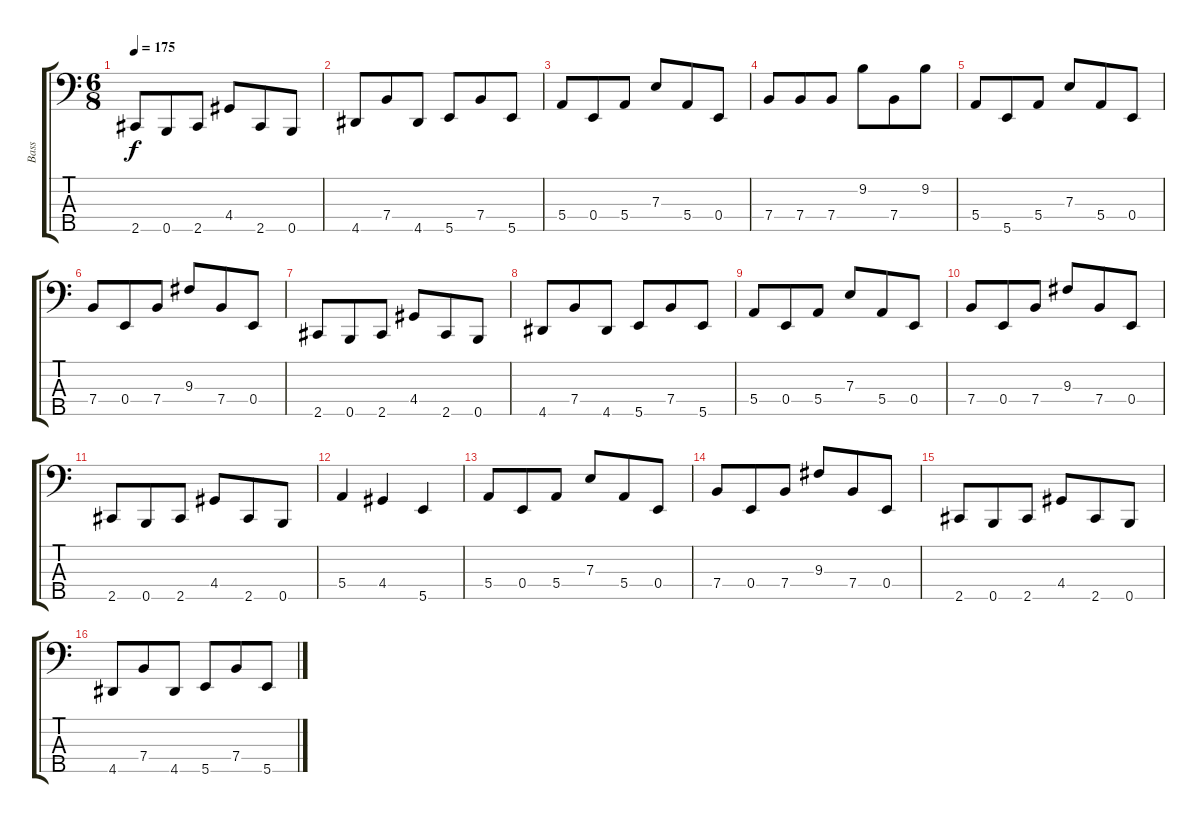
\track ("Bass" "Bass") {instrument electricbassfinger}
\staff {score tabs}
\tuning (G2 D2 A1 E1 B0) {hide}
\ts (6 8)
\tempo 175
\clef f4
\ks c
2.5.8{dy f} 0.5.8 2.5.8 4.4.8 2.5.8 0.5.8 |
4.5.8 7.4.8 4.5.8 5.5.8 7.4.8 5.5.8 |
5.4.8 0.4.8 5.4.8 7.3.8 5.4.8 0.4.8 |
7.4.8 7.4.8 7.4.8 9.2.8 7.4.8 9.2.8 |
5.4.8 5.5.8 5.4.8 7.3.8 5.4.8 0.4.8 |
7.4.8 0.4.8 7.4.8 9.3.8 7.4.8 0.4.8 |
2.5.8 0.5.8 2.5.8 4.4.8 2.5.8 0.5.8 |
4.5.8 7.4.8 4.5.8 5.5.8 7.4.8 5.5.8 |
5.4.8 0.4.8 5.4.8 7.3.8 5.4.8 0.4.8 |
7.4.8 0.4.8 7.4.8 9.3.8 7.4.8 0.4.8 |
2.5.8 0.5.8 2.5.8 4.4.8 2.5.8 0.5.8 |
5.4.4 4.4.4 5.5.4 |
5.4.8 0.4.8 5.4.8 7.3.8 5.4.8 0.4.8 |
7.4.8 0.4.8 7.4.8 9.3.8 7.4.8 0.4.8 |
2.5.8 0.5.8 2.5.8 4.4.8 2.5.8 0.5.8 |
4.5.8 7.4.8 4.5.8 5.5.8 7.4.8 5.5.8
